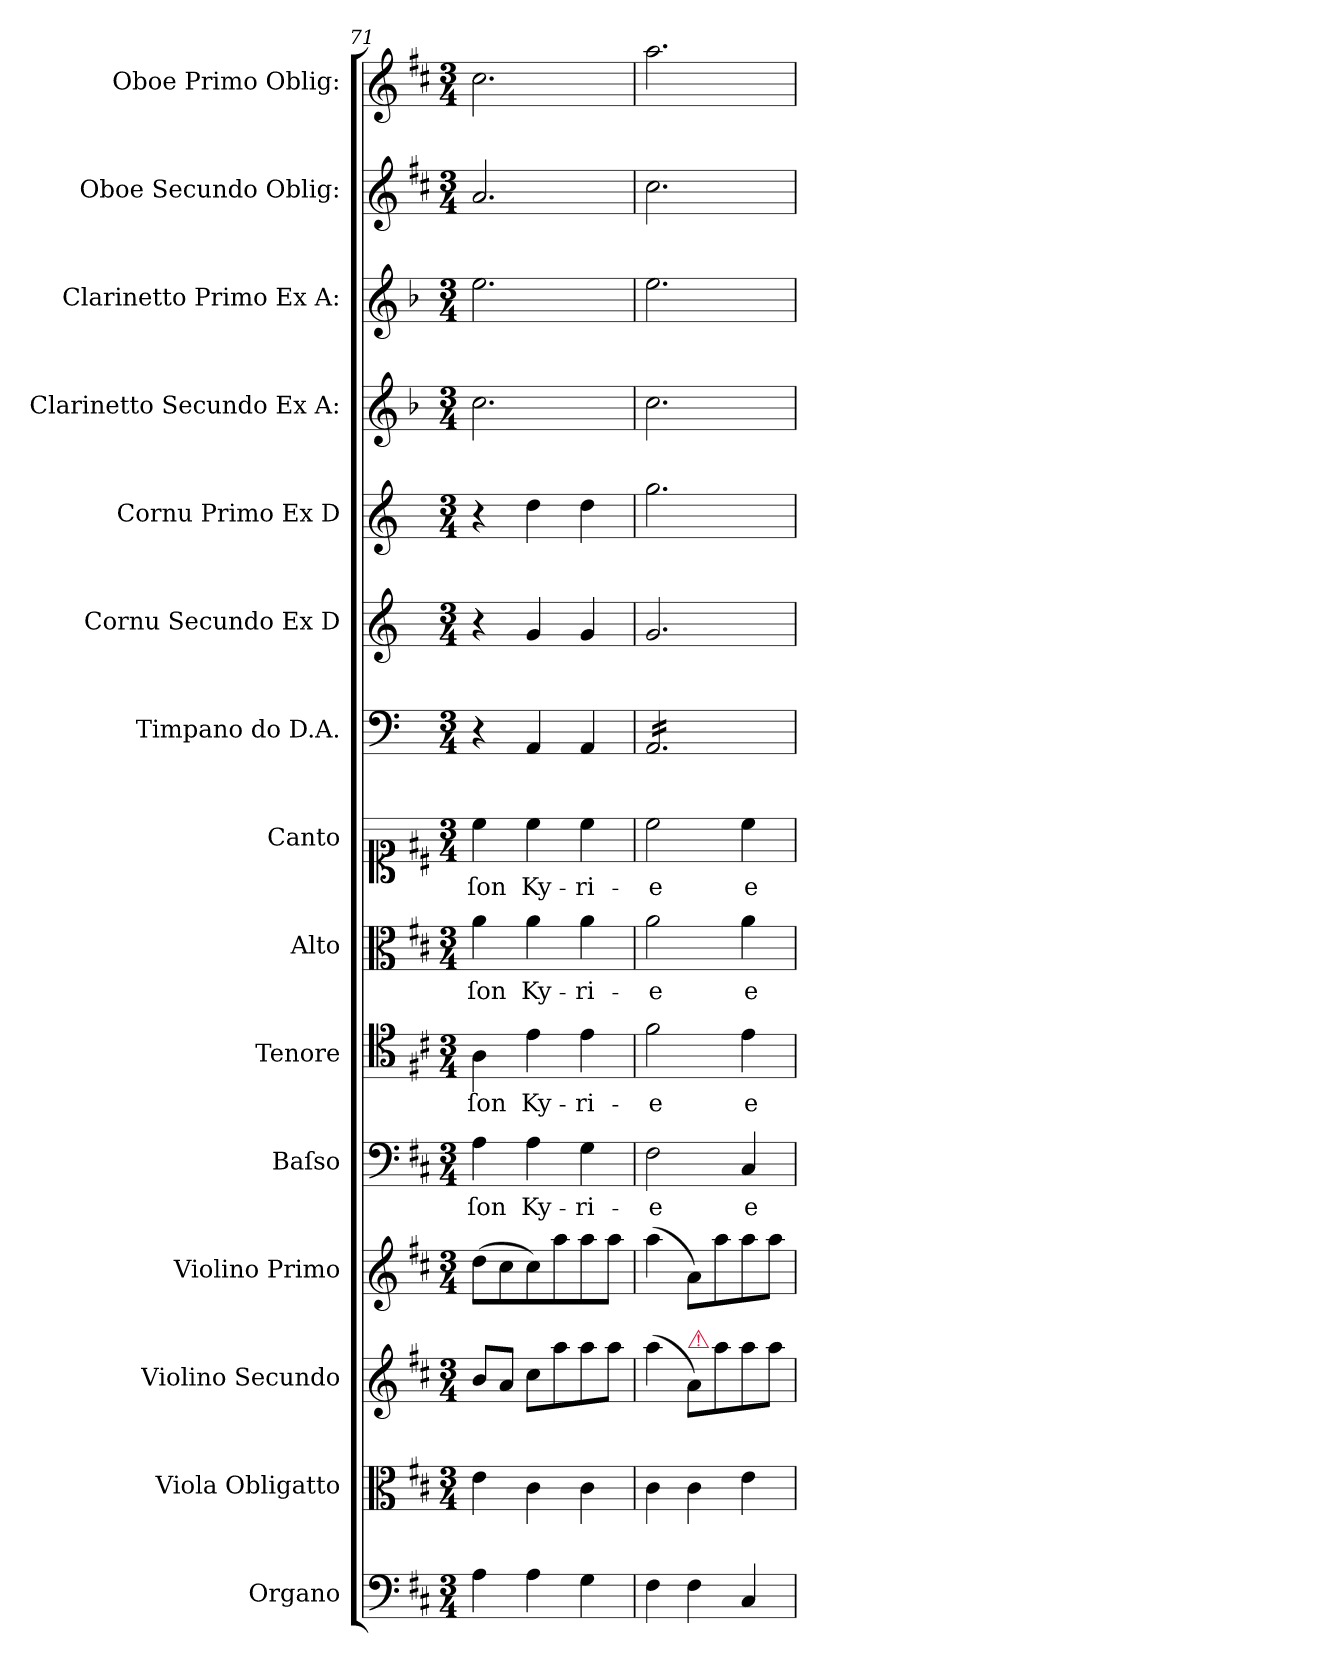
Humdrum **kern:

**kern	**kern	**kern	**kern	**kern	**text	**kern	**text	**kern	**text	**kern	**text	**kern	**kern	**kern	**kern	**kern	**kern	**kern
*part15	*part14	*part13	*part12	*part11	*part11	*part10	*part10	*part9	*part9	*part8	*part8	*part7	*part6	*part5	*part4	*part3	*part2	*part1
*staff15	*staff14	*staff13	*staff12	*staff11	*staff11	*staff10	*staff10	*staff9	*staff9	*staff8	*staff8	*staff7	*staff6	*staff5	*staff4	*staff3	*staff2	*staff1
*I"Organo	*I"Viola Obligatto	*I"Violino Secundo	*I"Violino Primo	*I"Baſso	*	*I"Tenore	*	*I"Alto	*	*I"Canto	*	*I"Timpano do D.A.	*I"Cornu Secundo Ex D	*I"Cornu Primo Ex D	*I"Clarinetto Secundo Ex A:	*I"Clarinetto Primo Ex A:	*I"Oboe Secundo Oblig:	*I"Oboe Primo Oblig:
*I'org	*I'vla obl	*I'vl 2	*I'vl 1	*I'B	*	*I'T	*	*I'A	*	*	*	*I'timp	*	*	*I'cl 2 in A	*I'cl 1 in A	*I'ob 2	*I'ob 1
*clefF4	*clefC3	*clefG2	*clefG2	*clefF4	*	*clefC4	*	*clefC3	*	*clefC1	*	*clefF4	*clefG2	*clefG2	*clefG2	*clefG2	*clefG2	*clefG2
*	*	*	*	*	*	*	*	*	*	*	*	*	*ITrd-1c-2	*ITrd-1c-2	*ITrd2c3	*ITrd2c3	*	*
*k[f#c#]	*k[f#c#]	*k[f#c#]	*k[f#c#]	*k[f#c#]	*	*k[f#c#]	*	*k[f#c#]	*	*k[f#c#]	*	*k[]	*k[f#c#]	*k[f#c#]	*k[f#c#]	*k[f#c#]	*k[f#c#]	*k[f#c#]
*M3/4	*M3/4	*M3/4	*M3/4	*M3/4	*	*M3/4	*	*M3/4	*	*M3/4	*	*M3/4	*M3/4	*M3/4	*M3/4	*M3/4	*M3/4	*M3/4
=71	=71	=71	=71	=71	=71	=71	=71	=71	=71	=71	=71	=71	=71	=71	=71	=71	=71	=71
4A\	4e\	8b/L	(8dd\L	4A\	-ſon	4A\	-ſon	4a\	-ſon	4cc#\	-ſon	4r	4r	4r	2.a\	2.cc#\	2.a/	2.cc#\
.	.	8a/J	8cc#\	.	.	.	.	.	.	.	.	.	.	.	.	.	.	.
4A\	4c#\	8cc#\L	8cc#\)	4A\	Ky-	4e\	Ky-	4a\	Ky-	4cc#\	Ky-	4AA/	4a/	4ee\	.	.	.	.
.	.	8aa\	8aa\	.	.	.	.	.	.	.	.	.	.	.	.	.	.	.
4G\	4c#\	8aa\	8aa\	4G\	-ri-	4e\	-ri-	4a\	-ri-	4cc#\	-ri-	4AA/	4a/	4ee\	.	.	.	.
.	.	8aa\J	8aa\J	.	.	.	.	.	.	.	.	.	.	.	.	.	.	.
=72	=72	=72	=72	=72	=72	=72	=72	=72	=72	=72	=72	=72	=72	=72	=72	=72	=72	=72
*	*	*	*	*	*	*	*	*	*	*	*	*tremolo	*	*	*	*	*	*
4F#\	4c#\	(4aa\	(4aa\	2F#\	-e	2f#\	-e	2a\	-e	2cc#\	-e	16AA/LL	2.a/	2.aa\	2.a\	2.cc#\	2.cc#\	2.aa\
.	.	.	.	.	.	.	.	.	.	.	.	16AA/	.	.	.	.	.	.
.	.	.	.	.	.	.	.	.	.	.	.	16AA/	.	.	.	.	.	.
.	.	.	.	.	.	.	.	.	.	.	.	16AA/	.	.	.	.	.	.
!	!	!LO:TX:a:color=crimson:t=⚠	!	!	!	!	!	!	!	!	!	!	!	!	!	!	!	!
4F#\	4c#\	8a/L)	8a\L)	.	.	.	.	.	.	.	.	16AA/	.	.	.	.	.	.
.	.	.	.	.	.	.	.	.	.	.	.	16AA/	.	.	.	.	.	.
.	.	8aa\	8aa\	.	.	.	.	.	.	.	.	16AA/	.	.	.	.	.	.
.	.	.	.	.	.	.	.	.	.	.	.	16AA/	.	.	.	.	.	.
4C#/	4e\	8aa\	8aa\	4C#/	e-	4e\	e-	4a\	e-	4cc#\	e-	16AA/	.	.	.	.	.	.
.	.	.	.	.	.	.	.	.	.	.	.	16AA/	.	.	.	.	.	.
.	.	8aa\J	8aa\J	.	.	.	.	.	.	.	.	16AA/	.	.	.	.	.	.
.	.	.	.	.	.	.	.	.	.	.	.	16AA/JJ	.	.	.	.	.	.
*	*	*	*	*	*	*	*	*	*	*	*	*Xtremolo	*	*	*	*	*	*
=	=	=	=	=	=	=	=	=	=	=	=	=	=	=	=	=	=	=
*-	*-	*-	*-	*-	*-	*-	*-	*-	*-	*-	*-	*-	*-	*-	*-	*-	*-	*-
